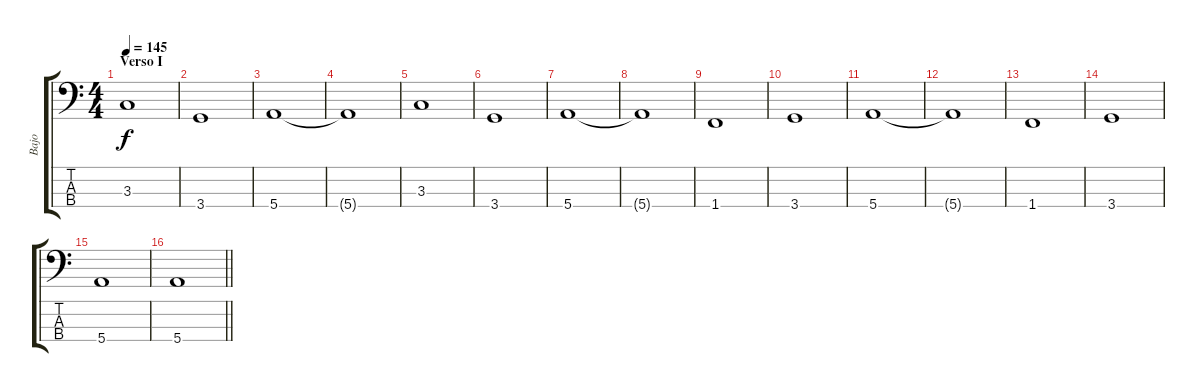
\track ("Bajo" "Bajo") {instrument electricbassfinger}
\staff {score tabs}
\tuning (G2 D2 A1 E1) {hide}
\ts (4 4)
\section ("" "Verso I")
\tempo 145
\clef f4
\ks c
3.3.1{dy f instrument electricbassfinger} |
3.4.1 |
5.4.1 |
5.4{t}.1 |
3.3.1 |
3.4.1 |
5.4.1 |
5.4{t}.1 |
1.4.1 |
3.4.1 |
5.4.1 |
5.4{t}.1 |
1.4.1 |
3.4.1 |
5.4.1 |
\barLineRight lightlight
5.4.1
